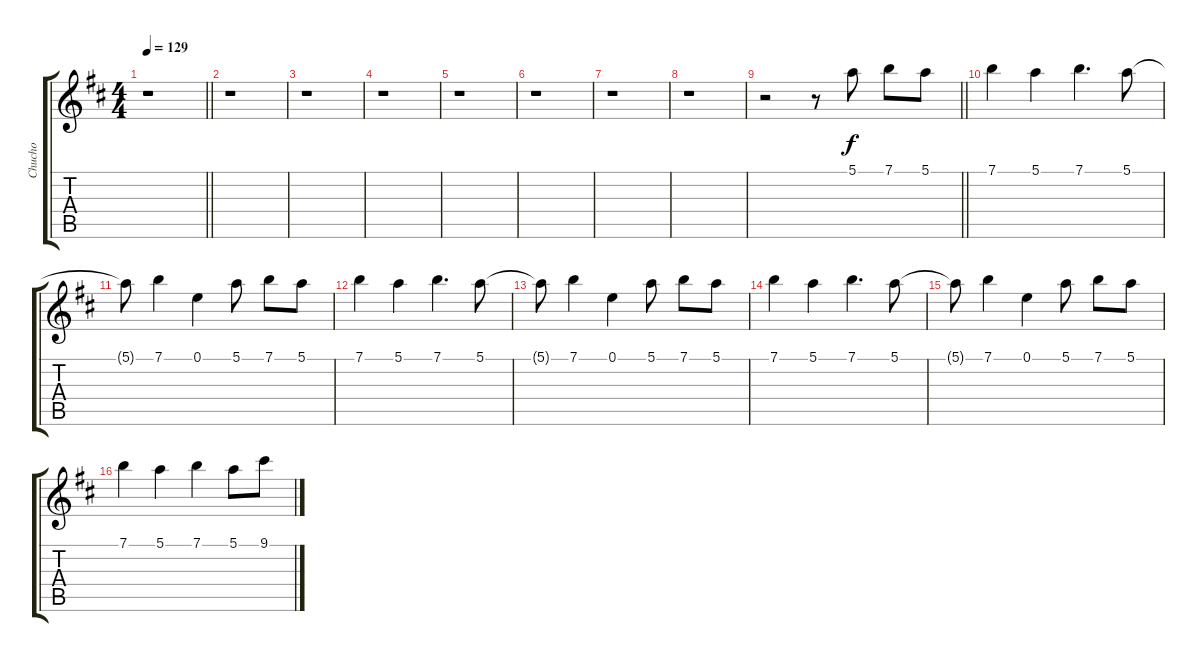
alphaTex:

\track ("Chucho" "Chucho") {instrument glockenspiel}
\staff {score tabs}
\tuning (E5 B4 G4 D4 A3 E3) {hide}
\ts (4 4)
\tempo 129
\clef g2
\barLineRight lightlight
\ks d
r.1{dy f} |
r.1 |
r.1 |
r.1 |
r.1 |
r.1 |
r.1 |
r.1 |
\barLineRight lightlight
r.2 r.8 5.1.8 7.1.8 5.1.8 |
7.1.4 5.1.4 7.1.4{d} 5.1.8 |
5.1{t}.8 7.1.4 0.1.4 5.1.8 7.1.8 5.1.8 |
7.1.4 5.1.4 7.1.4{d} 5.1.8 |
5.1{t}.8 7.1.4 0.1.4 5.1.8 7.1.8 5.1.8 |
7.1.4 5.1.4 7.1.4{d} 5.1.8 |
5.1{t}.8 7.1.4 0.1.4 5.1.8 7.1.8 5.1.8 |
7.1.4 5.1.4 7.1.4 5.1.8 9.1.8
